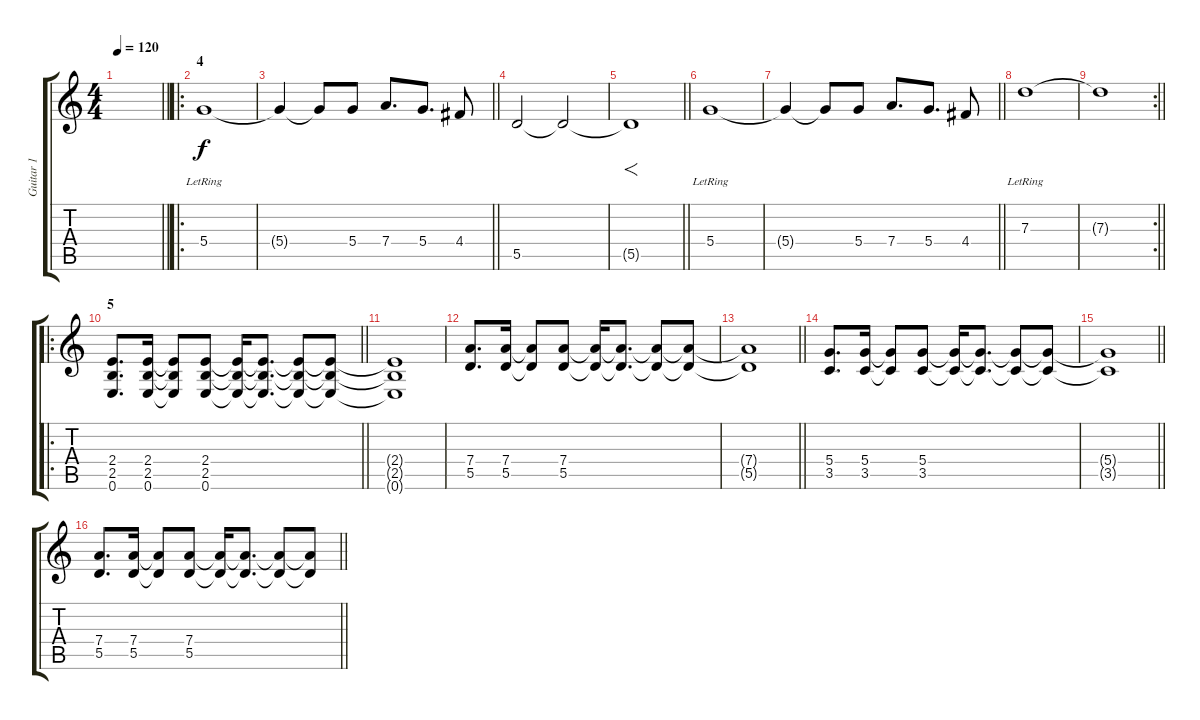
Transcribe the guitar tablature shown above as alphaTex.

\track ("Guitar 1" "Guitar 1") {instrument overdrivenguitar}
\staff {score tabs}
\tuning (E4 B3 G3 D3 A2 E2) {hide}
\ts (4 4)
\tempo 120
\clef g2
\barLineRight lightlight
\ks c
|
\ro
\section ("" "4")
5.4{lr}.1 |
\barLineRight lightlight
5.4{t}.4 5.4{t}.8 5.4.8 7.4.8{d} 5.4.8{d} 4.4.8 |
5.5.2 5.5{t}.2 |
\barLineRight lightlight
5.5{t}.1{f} |
5.4{lr}.1 |
\barLineRight lightlight
5.4{t}.4 5.4{t}.8 5.4.8 7.4.8{d} 5.4.8{d} 4.4.8 |
7.3{lr}.1 |
\rc 2
\barLineRight lightlight
7.3{t}.1 |
\ro
\section ("" "5")
\barLineRight lightlight
(2.4 2.5 0.6).8{d} (2.4 2.5 0.6).16 (2.4{t} 2.5{t} 0.6{t}).8 (2.4 2.5 0.6).8 (2.4{t} 2.5{t} 0.6{t}).16 (2.4{t} 2.5{t} 0.6{t}).8{d} (2.4{t} 2.5{t} 0.6{t}).8 (2.4{t} 2.5{t} 0.6{t}).8 |
(2.4{t} 2.5{t} 0.6{t}).1 |
(7.4 5.5).8{d} (7.4 5.5).16 (7.4{t} 5.5{t}).8 (7.4 5.5).8 (7.4{t} 5.5{t}).16 (7.4{t} 5.5{t}).8{d} (7.4{t} 5.5{t}).8 (7.4{t} 5.5{t}).8 |
\barLineRight lightlight
(7.4{t} 5.5{t}).1 |
(5.4 3.5).8{d} (5.4 3.5).16 (5.4{t} 3.5{t}).8 (5.4 3.5).8 (5.4{t} 3.5{t}).16 (5.4{t} 3.5{t}).8{d} (5.4{t} 3.5{t}).8 (5.4{t} 3.5{t}).8 |
\barLineRight lightlight
(5.4{t} 3.5{t}).1 |
\barLineRight lightlight
(7.4 5.5).8{d} (7.4 5.5).16 (7.4{t} 5.5{t}).8 (7.4 5.5).8 (7.4{t} 5.5{t}).16 (7.4{t} 5.5{t}).8{d} (7.4{t} 5.5{t}).8 (7.4{t} 5.5{t}).8
